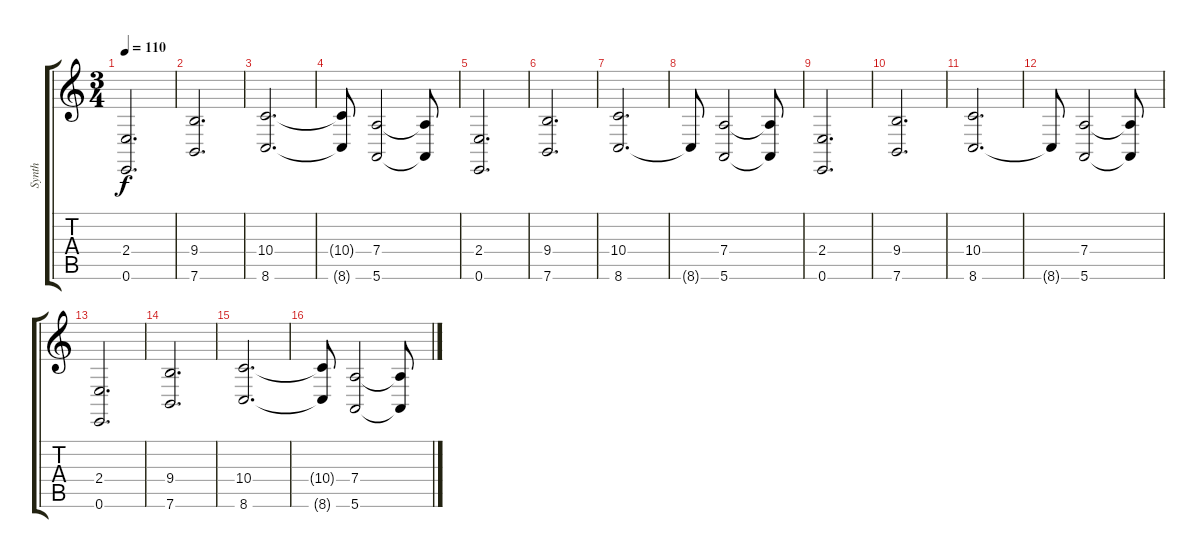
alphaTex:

\track ("Synth" "Synth") {instrument pad4choir}
\staff {score tabs}
\tuning (E4 B3 G3 D3 A2 E2) {hide}
\ts (3 4)
\tempo 110
\clef g2
\ks c
(2.4 0.6).2{d dy f volume 11 instrument pad4choir} |
(9.4 7.6).2{d} |
(10.4 8.6).2{d} |
(10.4{t} 8.6{t}).8 (7.4 5.6).2 (7.4{t} 5.6{t}).8 |
(2.4 0.6).2{d} |
(9.4 7.6).2{d} |
(10.4 8.6).2{d} |
8.6{t}.8 (7.4 5.6).2 (7.4{t} 5.6{t}).8 |
(2.4 0.6).2{d} |
(9.4 7.6).2{d} |
(10.4 8.6).2{d} |
8.6{t}.8 (7.4 5.6).2 (7.4{t} 5.6{t}).8 |
(2.4 0.6).2{d} |
(9.4 7.6).2{d} |
(10.4 8.6).2{d} |
(10.4{t} 8.6{t}).8 (7.4 5.6).2 (7.4{t} 5.6{t}).8
